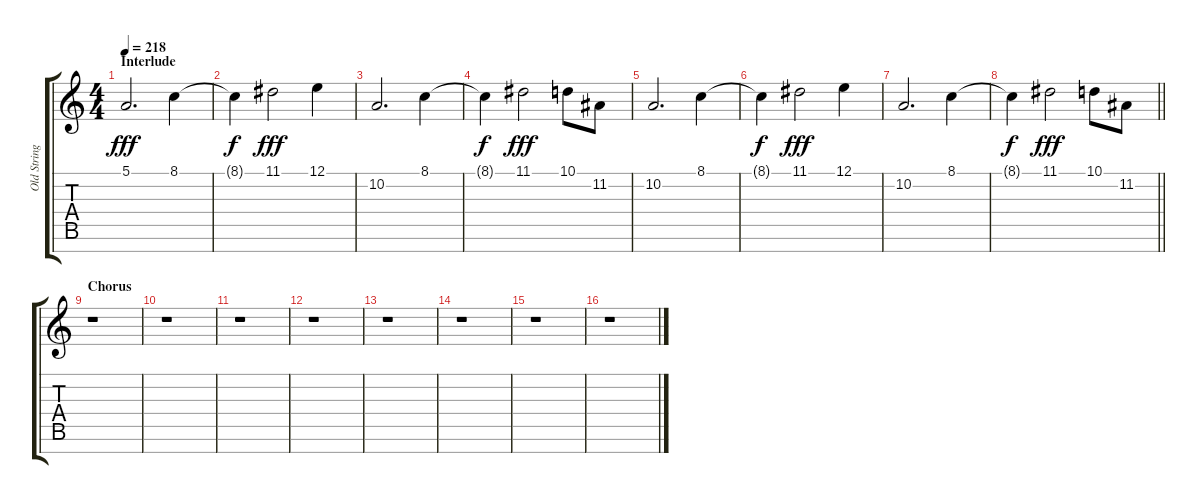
\track ("Old Strings" "Old String") {instrument synthstrings1}
\staff {score tabs}
\tuning (E4 B3 G3 D3 A2 E2 B1) {hide}
\ts (4 4)
\section ("" "Interlude")
\tempo 218
\clef g2
\ks c
5.1.2{d dy fff} 8.1.4 |
8.1{t}.4{dy f} 11.1.2{dy fff} 12.1.4 |
10.2.2{d} 8.1.4 |
8.1{t}.4{dy f} 11.1.2{dy fff} 10.1.8 11.2.8 |
10.2.2{d} 8.1.4 |
8.1{t}.4{dy f} 11.1.2{dy fff} 12.1.4 |
10.2.2{d} 8.1.4 |
\barLineRight lightlight
8.1{t}.4{dy f} 11.1.2{dy fff} 10.1.8 11.2.8 |
\section ("" "Chorus")
r.1 |
r.1 |
r.1 |
r.1 |
r.1 |
r.1 |
r.1 |
r.1
